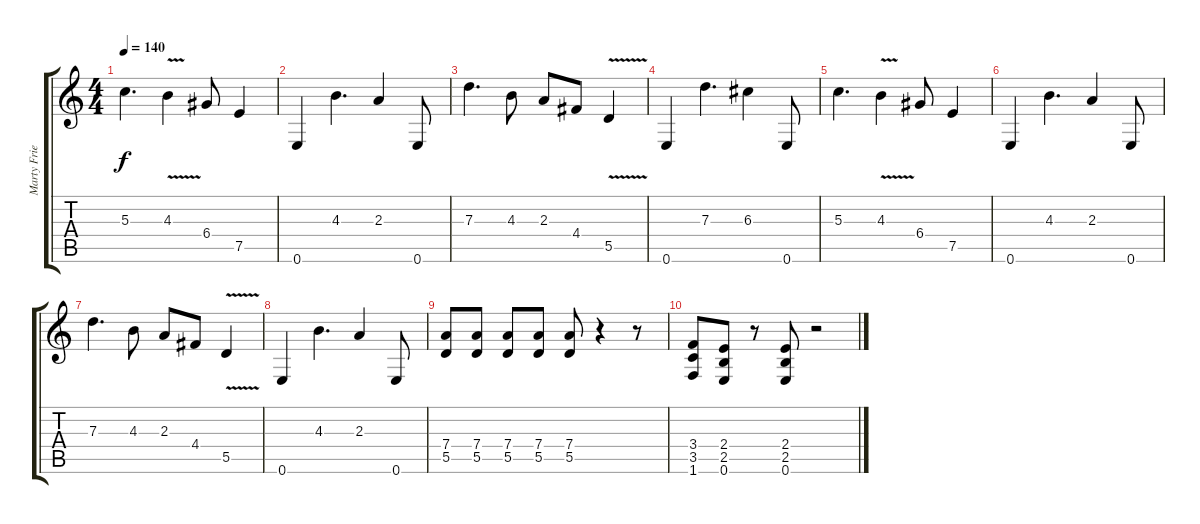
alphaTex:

\track ("Marty Friedman (Overdriven Guitar)" "Marty Frie") {instrument distortionguitar}
\staff {score tabs}
\tuning (E4 B3 G3 D3 A2 E2) {hide}
\ts (4 4)
\tempo 140
\clef g2
\ks c
5.3.4{d dy f} 4.3{v}.4 6.4.8 7.5.4 |
0.6.4 4.3.4{d} 2.3.4 0.6.8 |
7.3.4{d} 4.3.8 2.3.8 4.4.8 5.5{v}.4 |
0.6.4 7.3.4{d} 6.3.4 0.6.8 |
5.3.4{d} 4.3{v}.4 6.4.8 7.5.4 |
0.6.4 4.3.4{d} 2.3.4 0.6.8 |
7.3.4{d} 4.3.8 2.3.8 4.4.8 5.5{v}.4 |
0.6.4 4.3.4{d} 2.3.4 0.6.8 |
(7.4 5.5).8 (7.4 5.5).8 (7.4 5.5).8 (7.4 5.5).8 (7.4 5.5).8 r.4 r.8 |
(3.4 3.5 1.6).8 (2.4 2.5 0.6).8 r.8 (2.4 2.5 0.6).8 r.2
